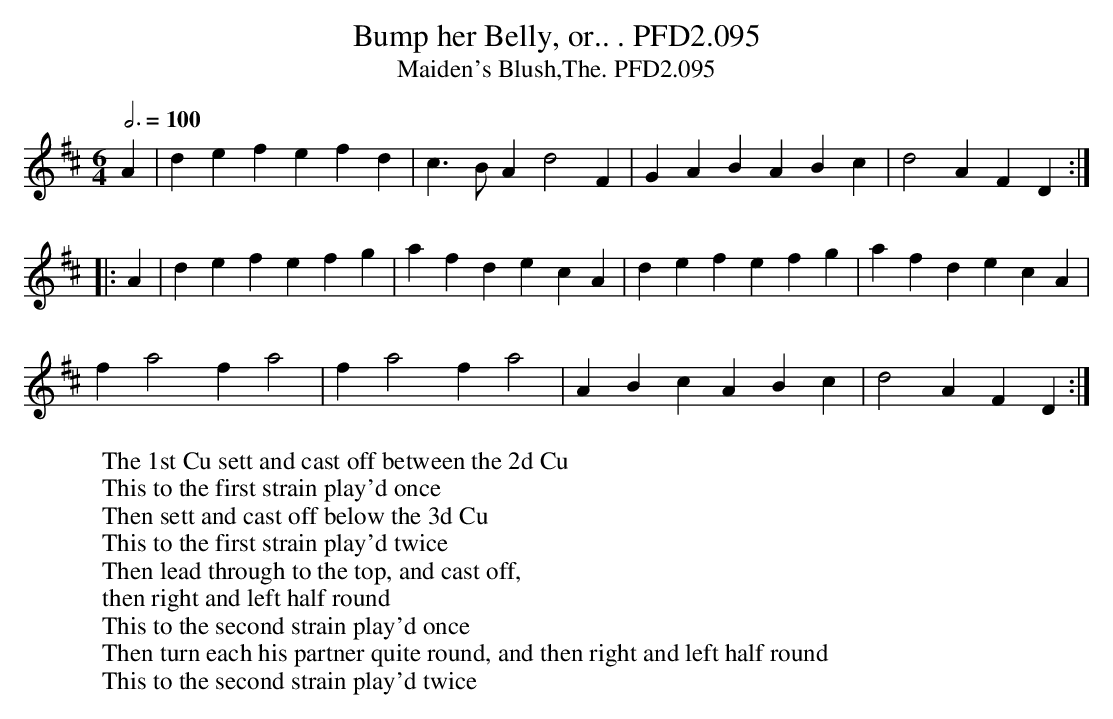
X:1
T:Bump her Belly, or.. . PFD2.095
T:Maiden's Blush,The. PFD2.095
M:6/4
L:1/4
Q:3/4=100
W:The 1st Cu sett and cast off between the 2d Cu
W:This to the first strain play'd once
W:Then sett and cast off below the 3d Cu
W:This to the first strain play'd twice
W:Then lead through to the top, and cast off,
W:then right and left half round
W:This to the second strain play'd once
W:Then turn each his partner quite round, and then right and left half round
W:This to the second strain play'd twice
K:D
A|def efd|c>BA d2F|GAB ABc|d2A FD:|
|:A|def efg|afd ecA|def efg|afd ecA|
fa2 fa2|fa2 fa2|ABc ABc|d2AFD:|
